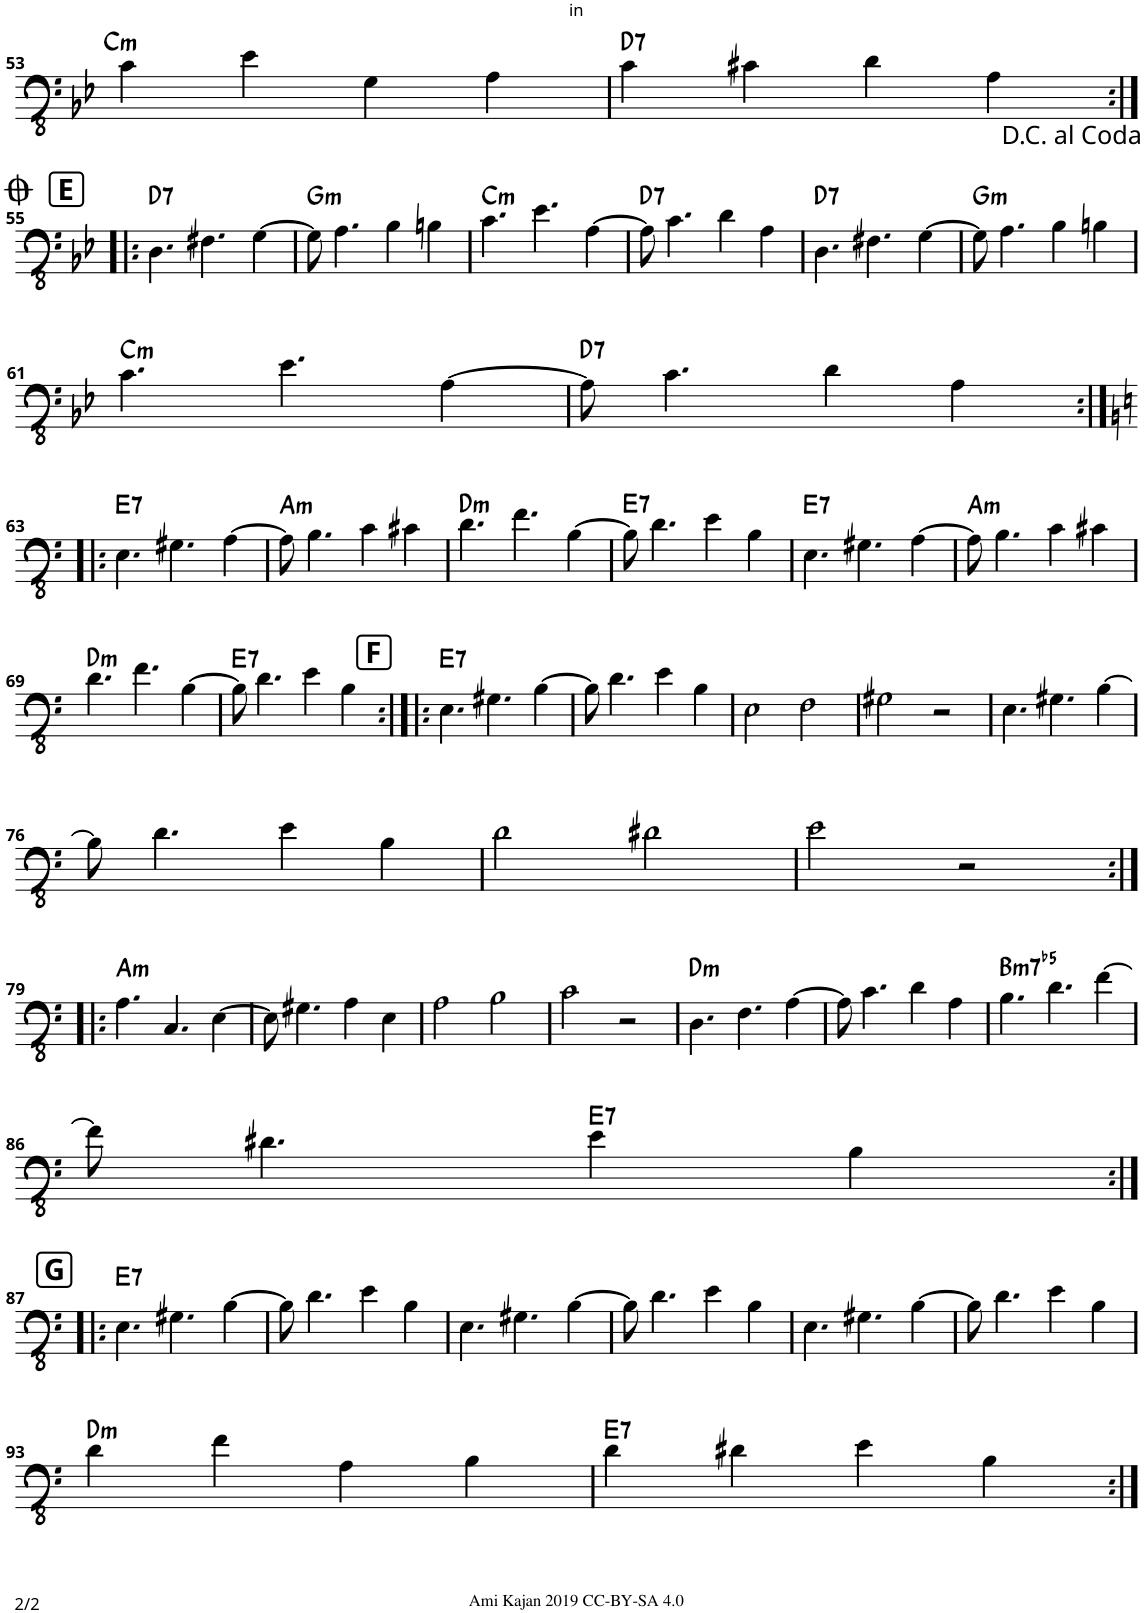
**kern	**harte
*part1	*part1
*staff1	*
*I"Piano	*
*I'Pno.	*
!!LO:PB:g=z
*clefFv4	*
*k[b-e-]	*
*M4/4	*
*met(c)	*
=53	=53
!	!LO:H:kt=m
4C\	C:min
4E-\	.
4GG\	.
4AA\	.
=54	=54
!	!LO:H:kt=7
4C\	D:7
4C#X\	.
4D\	.
4AA\	.
!!LO:LB:g=z
!!LO:REH:place=s1:a:B:cj:fs=14:t=E
=55:|!|:	=55:|!|:
!	!LO:H:kt=7
4.DD\	D:7
4.FF#X\	.
[4GG\	.
=56	=56
!	!LO:H:kt=m
8GG\]	G:min
4.AA\	.
4BB-\	.
4BBn\	.
=57	=57
!	!LO:H:kt=m
4.C\	C:min
4.E-\	.
[4AA\	.
=58	=58
!	!LO:H:kt=7
8AA\]	D:7
4.C\	.
4D\	.
4AA\	.
=59	=59
!	!LO:H:kt=7
4.DD\	D:7
4.FF#X\	.
[4GG\	.
=60	=60
!	!LO:H:kt=m
8GG\]	G:min
4.AA\	.
4BB-\	.
4BBn\	.
!!LO:LB:g=z
=61	=61
!	!LO:H:kt=m
4.C\	C:min
4.E-\	.
[4AA\	.
=62	=62
!	!LO:H:kt=7
8AA\]	D:7
4.C\	.
4D\	.
4AA\	.
!!LO:LB:g=z
=63:|!|:	=63:|!|:
*k[]	*
!	!LO:H:kt=7
4.EE\	E:7
4.GG#X\	.
[4AA\	.
=64	=64
!	!LO:H:kt=m
8AA\]	A:min
4.BB\	.
4C\	.
4C#X\	.
=65	=65
!	!LO:H:kt=m
4.D\	D:min
4.F\	.
[4BB\	.
=66	=66
!	!LO:H:kt=7
8BB\]	E:7
4.D\	.
4E\	.
4BB\	.
=67	=67
!	!LO:H:kt=7
4.EE\	E:7
4.GG#X\	.
[4AA\	.
=68	=68
!	!LO:H:kt=m
8AA\]	A:min
4.BB\	.
4C\	.
4C#X\	.
!!LO:LB:g=z
=69	=69
!	!LO:H:kt=m
4.D\	D:min
4.F\	.
[4BB\	.
=70	=70
!	!LO:H:kt=7
8BB\]	E:7
4.D\	.
4E\	.
4BB\	.
!!LO:REH:place=s1:a:B:cj:fs=14:t=F
=71:|!|:	=71:|!|:
!	!LO:H:kt=7
4.EE\	E:7
4.GG#X\	.
[4BB\	.
=72	=72
8BB\]	.
4.D\	.
4E\	.
4BB\	.
=73	=73
2EE\	.
2FF\	.
=74	=74
2GG#X\	.
2r	.
=75	=75
4.EE\	.
4.GG#X\	.
[4BB\	.
!!LO:LB:g=z
=76	=76
8BB\]	.
4.D\	.
4E\	.
4BB\	.
=77	=77
2D\	.
2D#X\	.
=78	=78
2E\	.
2r	.
!!LO:LB:g=z
=79:|!|:	=79:|!|:
!	!LO:H:kt=m
4.AA\	A:min
4.CC/	.
[4EE\	.
=80	=80
8EE\]	.
4.GG#X\	.
4AA\	.
4EE\	.
=81	=81
2AA\	.
2BB\	.
=82	=82
2C\	.
2r	.
=83	=83
!	!LO:H:kt=m
4.DD\	D:min
4.FF\	.
[4AA\	.
=84	=84
8AA\]	.
4.C\	.
4D\	.
4AA\	.
=85	=85
!	!LO:H:kt=m7b5
4.BB\	B:hdim7
4.D\	.
[4F\	.
!!LO:LB:g=z
=86	=86
8F\]	.
4.D#X\	.
!	!LO:H:kt=7
4E\	E:7
4BB\	.
!!LO:LB:g=z
!!LO:REH:place=s1:a:B:cj:fs=14:t=G
=87:|!|:	=87:|!|:
!	!LO:H:kt=7
4.EE\	E:7
4.GG#X\	.
[4BB\	.
=88	=88
8BB\]	.
4.D\	.
4E\	.
4BB\	.
=89	=89
4.EE\	.
4.GG#X\	.
[4BB\	.
=90	=90
8BB\]	.
4.D\	.
4E\	.
4BB\	.
=91	=91
4.EE\	.
4.GG#X\	.
[4BB\	.
=92	=92
8BB\]	.
4.D\	.
4E\	.
4BB\	.
!!LO:LB:g=z
=93	=93
!	!LO:H:kt=m
4D\	D:min
4F\	.
4AA\	.
4BB\	.
=94	=94
!	!LO:H:kt=7
4D\	E:7
4D#X\	.
4E\	.
4BB\	.
=:|!	=:|!
*-	*-
